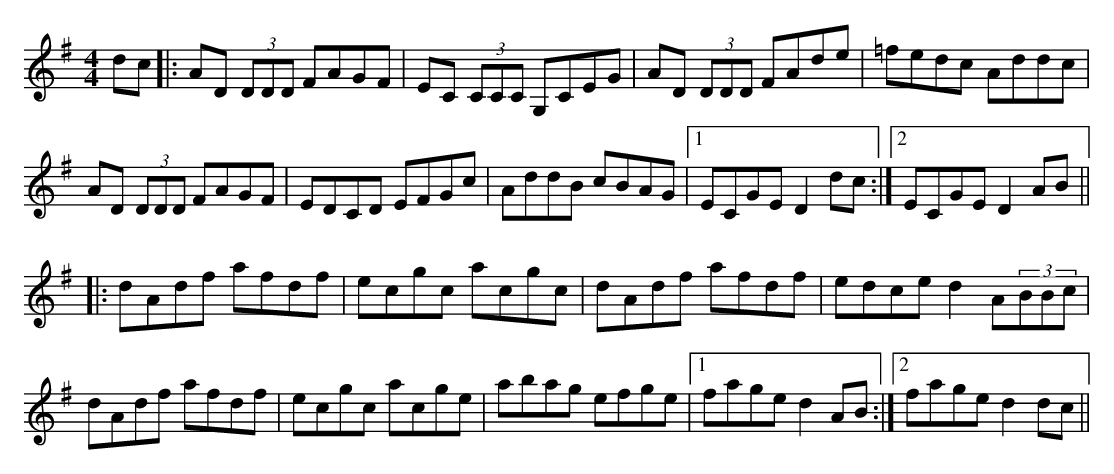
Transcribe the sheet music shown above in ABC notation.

X:1
M:4/4
K:Dmix
dc|:AD (3DDD FAGF|EC (3CCC G,CEG|AD (3DDD FAde|=fedc Addc|
AD (3DDD FAGF|EDCD EFGc|AddB cBAG|1 ECGE D2 dc:|2 ECGE D2 AB||
|:dAdf afdf|ecgc acgc|dAdf afdf|edce d2 A(3BBc|
dAdf afdf|ecgc acge|abag efge|1 fage d2 AB:|2 fage d2 dc||
